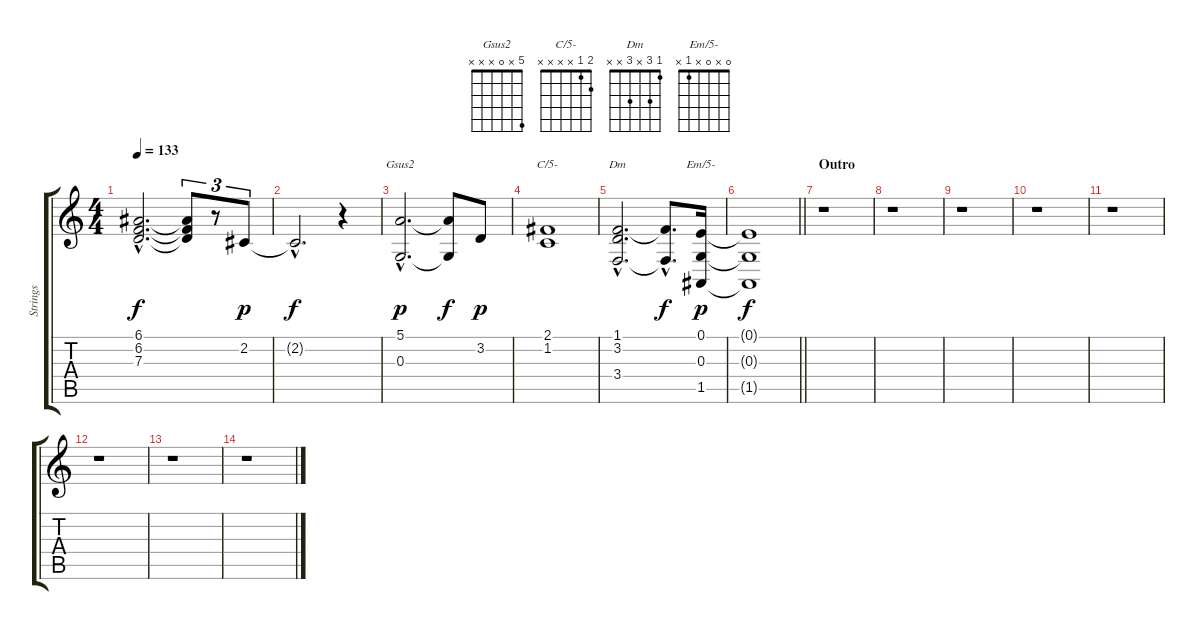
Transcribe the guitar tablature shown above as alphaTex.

\track ("Strings" "Strings") {instrument stringensemble2}
\staff {score tabs}
\tuning (E4 B3 G3 D3 A2 E2) {hide}
\chord ("Gsus2" 5 x 0 x x x)
\chord ("C/5-" 2 1 x x x x)
\chord ("Dm" 1 3 x 3 x x)
\chord ("Em/5-" 0 x 0 x 1 x)
\ts (4 4)
\tempo 133
\clef g2
\ks c
(6.1{hac t} 6.2{hac t} 7.3{hac t}).2{d dy f} (6.1{t} 6.2{t} 7.3{t}).8{tu (3 2)} r.8{tu (3 2)} 2.2.8{tu (3 2) dy p} |
2.2{hac t}.2{d dy f} r.4 |
(5.1{hac} 0.3{hac}).2{d ch "Gsus2" dy p} (5.1{t} 0.3{t}).8{dy f} 3.2.8{dy p} |
(2.1 1.2).1{ch "C/5-"} |
(1.1{hac} 3.2{hac} 3.4{hac}).2{d ch "Dm"} (1.1{t} 3.4{hac t}).8{d dy f} (0.1 0.3 1.5).16{ch "Em/5-" dy p} |
\barLineRight lightlight
(0.1{t} 0.3{t} 1.5{t}).1{dy f} |
\section ("" "Outro")
r.1 |
r.1 |
r.1 |
r.1 |
r.1 |
r.1 |
r.1 |
r.1
